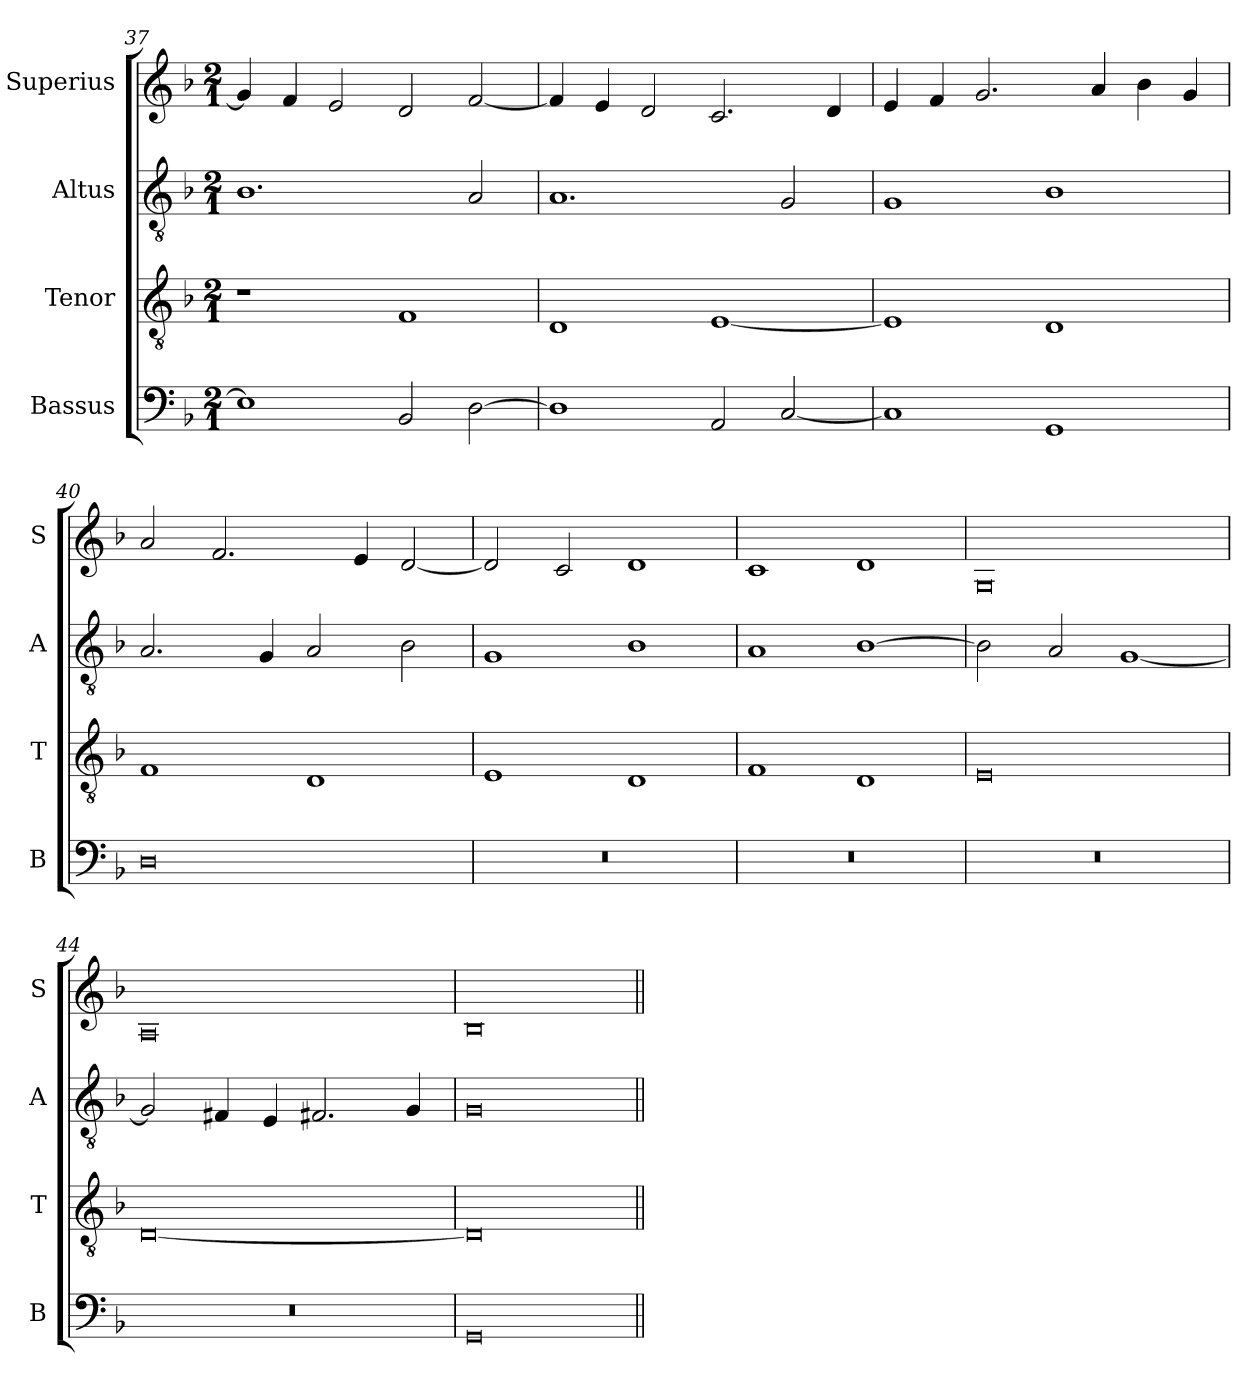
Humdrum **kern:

**kern	**kern	**kern	**kern
*part4	*part3	*part2	*part1
*staff4	*staff3	*staff2	*staff1
*I"Bassus	*I"Tenor	*I"Altus	*I"Superius
*I'B	*I'T	*I'A	*I'S
*clefF4	*clefGv2	*clefGv2	*clefG2
*k[b-]	*k[b-]	*k[b-]	*k[b-]
*M2/1	*M2/1	*M2/1	*M2/1
=37	=37	=37	=37
1E-]	1r	1.B-	4g/]
.	.	.	4f/
.	.	.	2e/
2BB-/	1F	.	2d/
[2D\	.	2A/	[2f/
=38	=38	=38	=38
1D]	1D	1.A	4f/]
.	.	.	4e/
.	.	.	2d/
2AA/	[1E	.	2.c/
[2C/	.	2G/	.
.	.	.	4d/
=39	=39	=39	=39
1C]	1E]	1G	4e/
.	.	.	4f/
.	.	.	2.g/
1GG	1D	1B-	.
.	.	.	4a/
.	.	.	4b-\
.	.	.	4g/
=40	=40	=40	=40
0D	1F	2.A/	2a/
.	.	.	2.f/
.	.	4G/	.
.	1D	2A/	.
.	.	.	4e/
.	.	2B-\	[2d/
=41	=41	=41	=41
0r	1E	1G	2d/]
.	.	.	2c/
.	1D	1B-	1d
=42	=42	=42	=42
0r	1F	1A	1c
.	1D	[1B-	1d
=43	=43	=43	=43
0r	0E	2B-\]	0G
.	.	2A/	.
.	.	[1G	.
=44	=44	=44	=44
0r	[0D	2G/]	0A
.	.	4F#X/	.
.	.	4E/	.
.	.	2.F#X/	.
.	.	4G/	.
=45	=45	=45	=45
0GG	0D]	0G	0B-
=||	=||	=||	=||
*-	*-	*-	*-
